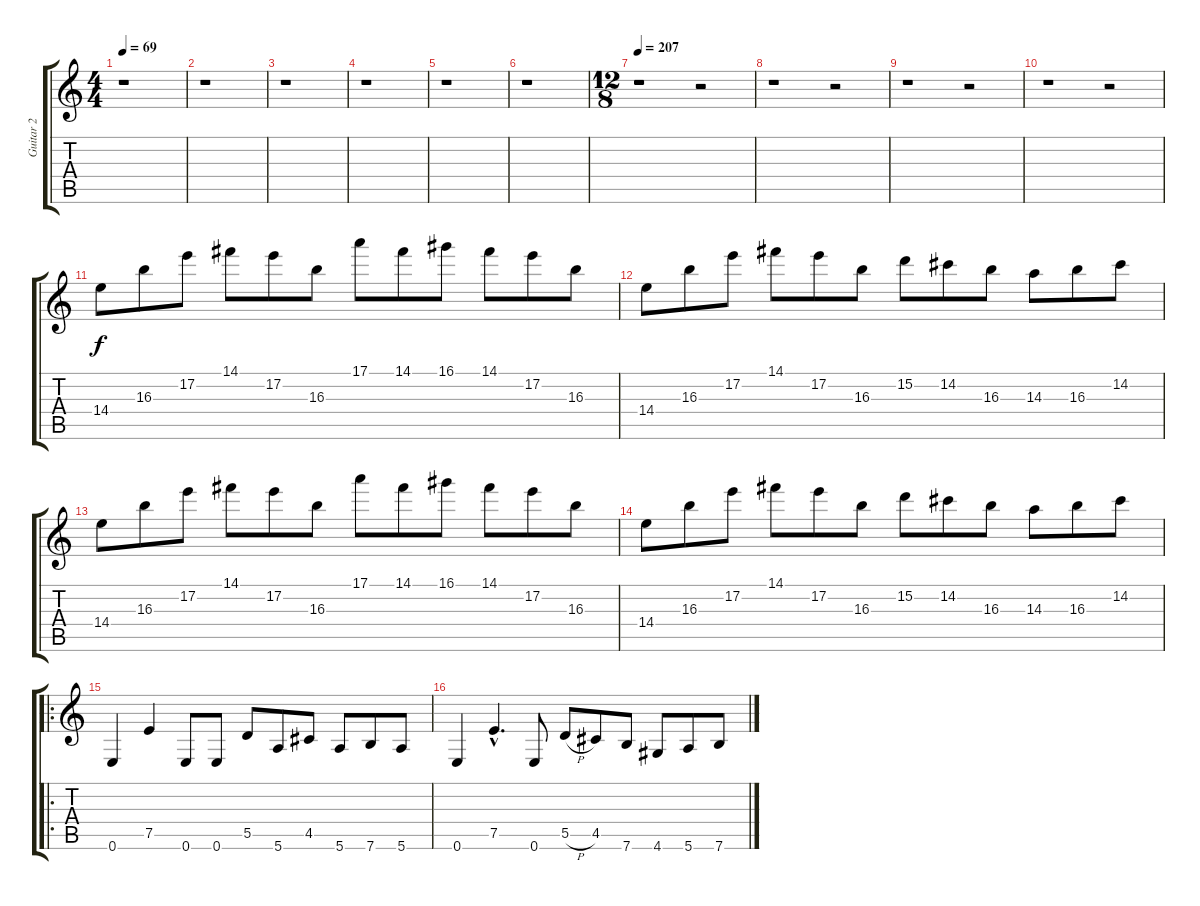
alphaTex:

\track ("Guitar 2" "Guitar 2") {instrument distortionguitar}
\staff {score tabs}
\tuning (E4 B3 G3 D3 A2 E2) {hide}
\ts (4 4)
\tempo 69
\clef g2
\ks c
r.1{dy f} |
r.1 |
r.1 |
r.1 |
r.1 |
r.1 |
\ts (12 8)
\tempo 207
r.1 r.2 |
r.1 r.2 |
r.1 r.2 |
r.1 r.2 |
14.4.8 16.3.8 17.2.8 14.1.8 17.2.8 16.3.8 17.1.8 14.1.8 16.1.8 14.1.8 17.2.8 16.3.8 |
14.4.8 16.3.8 17.2.8 14.1.8 17.2.8 16.3.8 15.2.8 14.2.8 16.3.8 14.3.8 16.3.8 14.2.8 |
14.4.8 16.3.8 17.2.8 14.1.8 17.2.8 16.3.8 17.1.8 14.1.8 16.1.8 14.1.8 17.2.8 16.3.8 |
14.4.8 16.3.8 17.2.8 14.1.8 17.2.8 16.3.8 15.2.8 14.2.8 16.3.8 14.3.8 16.3.8 14.2.8 |
\ro
0.6.4 7.5.4 0.6.8 0.6.8 5.5.8 5.6.8 4.5.8 5.6.8 7.6.8 5.6.8 |
0.6.4 7.5{hac}.4{d} 0.6.8 5.5{h}.8 4.5.8 7.6.8 4.6.8 5.6.8 7.6.8
